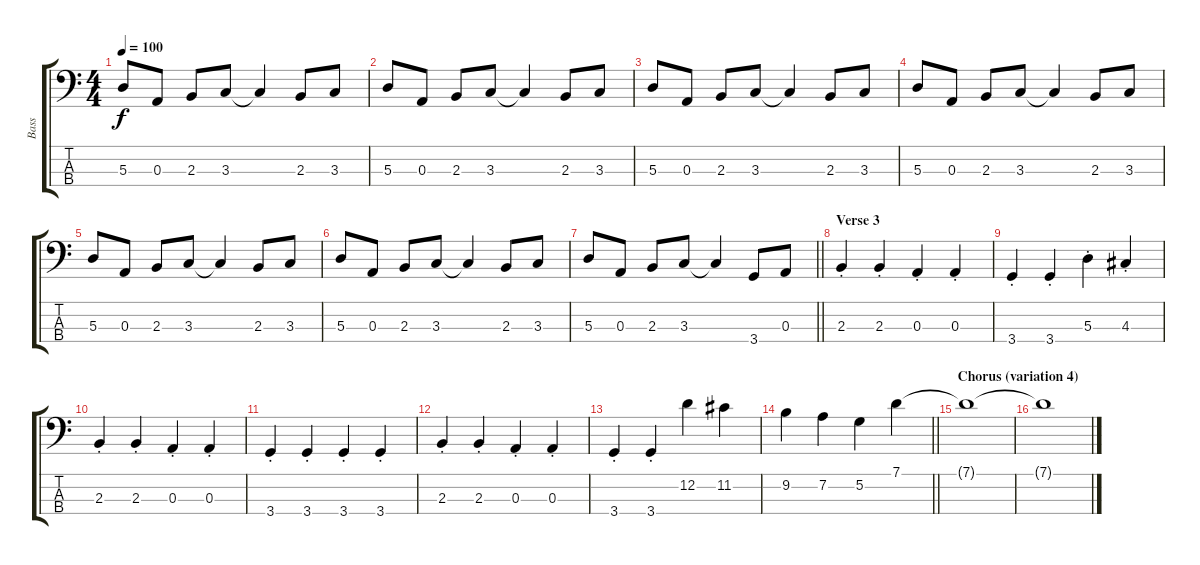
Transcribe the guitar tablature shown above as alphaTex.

\track ("Bass" "Bass") {instrument electricbassfinger}
\staff {score tabs}
\tuning (G2 D2 A1 E1) {hide}
\ts (4 4)
\tempo 100
\clef f4
\ks c
5.3.8{dy f} 0.3.8 2.3.8 3.3.8 3.3{t}.4 2.3.8 3.3.8 |
5.3.8 0.3.8 2.3.8 3.3.8 3.3{t}.4 2.3.8 3.3.8 |
5.3.8 0.3.8 2.3.8 3.3.8 3.3{t}.4 2.3.8 3.3.8 |
5.3.8 0.3.8 2.3.8 3.3.8 3.3{t}.4 2.3.8 3.3.8 |
5.3.8 0.3.8 2.3.8 3.3.8 3.3{t}.4 2.3.8 3.3.8 |
5.3.8 0.3.8 2.3.8 3.3.8 3.3{t}.4 2.3.8 3.3.8 |
\barLineRight lightlight
5.3.8 0.3.8 2.3.8 3.3.8 3.3{t}.4 3.4.8 0.3.8 |
\section ("" "Verse 3")
2.3{st}.4 2.3{st}.4 0.3{st}.4 0.3{st}.4 |
3.4{st}.4 3.4{st}.4 5.3{st}.4 4.3{st}.4 |
2.3{st}.4 2.3{st}.4 0.3{st}.4 0.3{st}.4 |
3.4{st}.4 3.4{st}.4 3.4{st}.4 3.4{st}.4 |
2.3{st}.4 2.3{st}.4 0.3{st}.4 0.3{st}.4 |
3.4{st}.4 3.4{st}.4 12.2.4 11.2.4 |
\barLineRight lightlight
9.2.4 7.2.4 5.2.4 7.1.4 |
\section ("" "Chorus (variation 4)")
7.1{t}.1 |
7.1{t}.1
